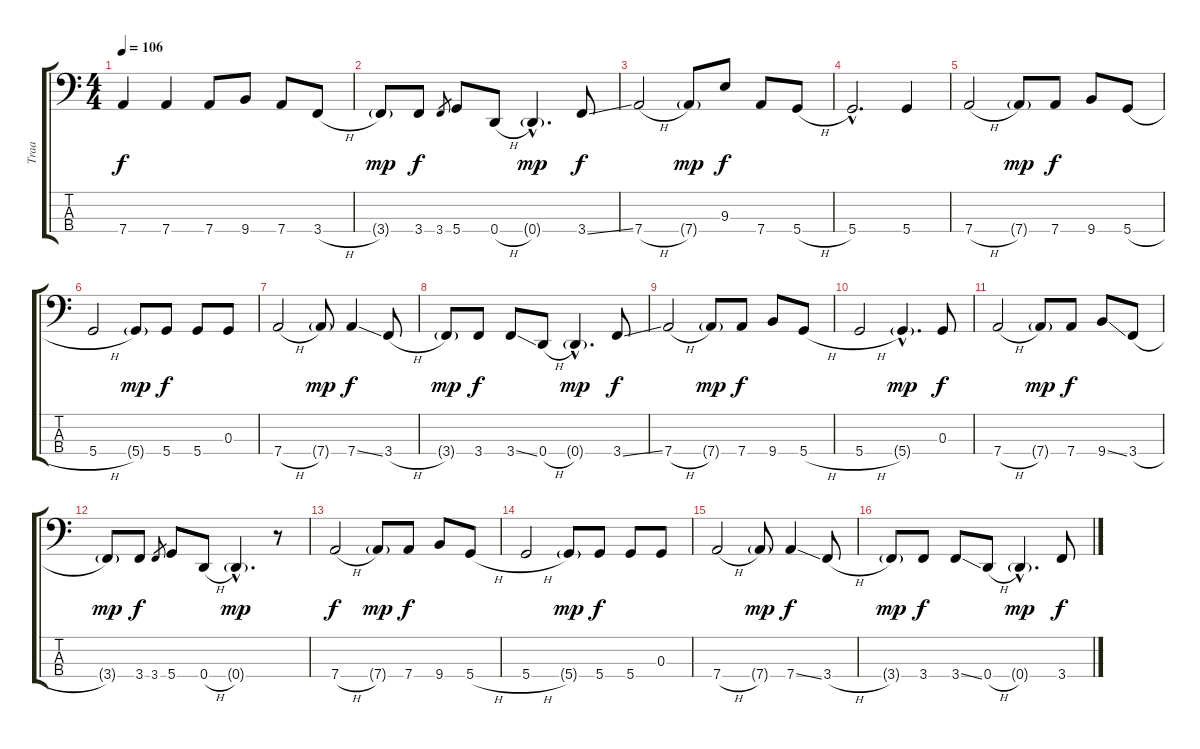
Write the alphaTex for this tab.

\track ("Traa" "Traa") {instrument electricbassfinger}
\staff {score tabs}
\tuning (F2 C2 G1 D1) {hide}
\ts (4 4)
\tempo 106
\clef f4
\ks c
7.4.4{dy f} 7.4.4 7.4.8 9.4.8 7.4.8 3.4{h}.8 |
3.4{g}.8{dy mp} 3.4.8{dy f} 3.4.8{gr} 5.4.8 0.4{h}.8 0.4{g hac}.4{d dy mp} 3.4{ss}.8{dy f} |
7.4{h}.2 7.4{g}.8{dy mp} 9.3.8{dy f} 7.4.8 5.4{h}.8 |
5.4{hac}.2{d} 5.4.4 |
7.4{h}.2 7.4{g}.8{dy mp} 7.4.8{dy f} 9.4.8 5.4{h}.8 |
5.4{h}.2 5.4{g}.8{dy mp} 5.4.8{dy f} 5.4.8 0.3.8 |
7.4{h}.2 7.4{g}.8{dy mp} 7.4{ss}.4{dy f} 3.4{h}.8 |
3.4{g}.8{dy mp} 3.4.8{dy f} 3.4{ss}.8 0.4{h}.8 0.4{g hac}.4{d dy mp} 3.4{ss}.8{dy f} |
7.4{h}.2 7.4{g}.8{dy mp} 7.4.8{dy f} 9.4.8 5.4{h}.8 |
5.4{h}.2 5.4{g hac}.4{d dy mp} 0.3.8{dy f} |
7.4{h}.2 7.4{g}.8{dy mp} 7.4.8{dy f} 9.4{ss}.8 3.4{h}.8 |
3.4{g}.8{dy mp} 3.4.8{dy f} 3.4.8{gr} 5.4.8 0.4{h}.8 0.4{g hac}.4{d dy mp} r.8 |
7.4{h}.2{dy f} 7.4{g}.8{dy mp} 7.4.8{dy f} 9.4.8 5.4{h}.8 |
5.4{h}.2 5.4{g}.8{dy mp} 5.4.8{dy f} 5.4.8 0.3.8 |
7.4{h}.2 7.4{g}.8{dy mp} 7.4{ss}.4{dy f} 3.4{h}.8 |
3.4{g}.8{dy mp} 3.4.8{dy f} 3.4{ss}.8 0.4{h}.8 0.4{g hac}.4{d dy mp} 3.4{ss}.8{dy f}
